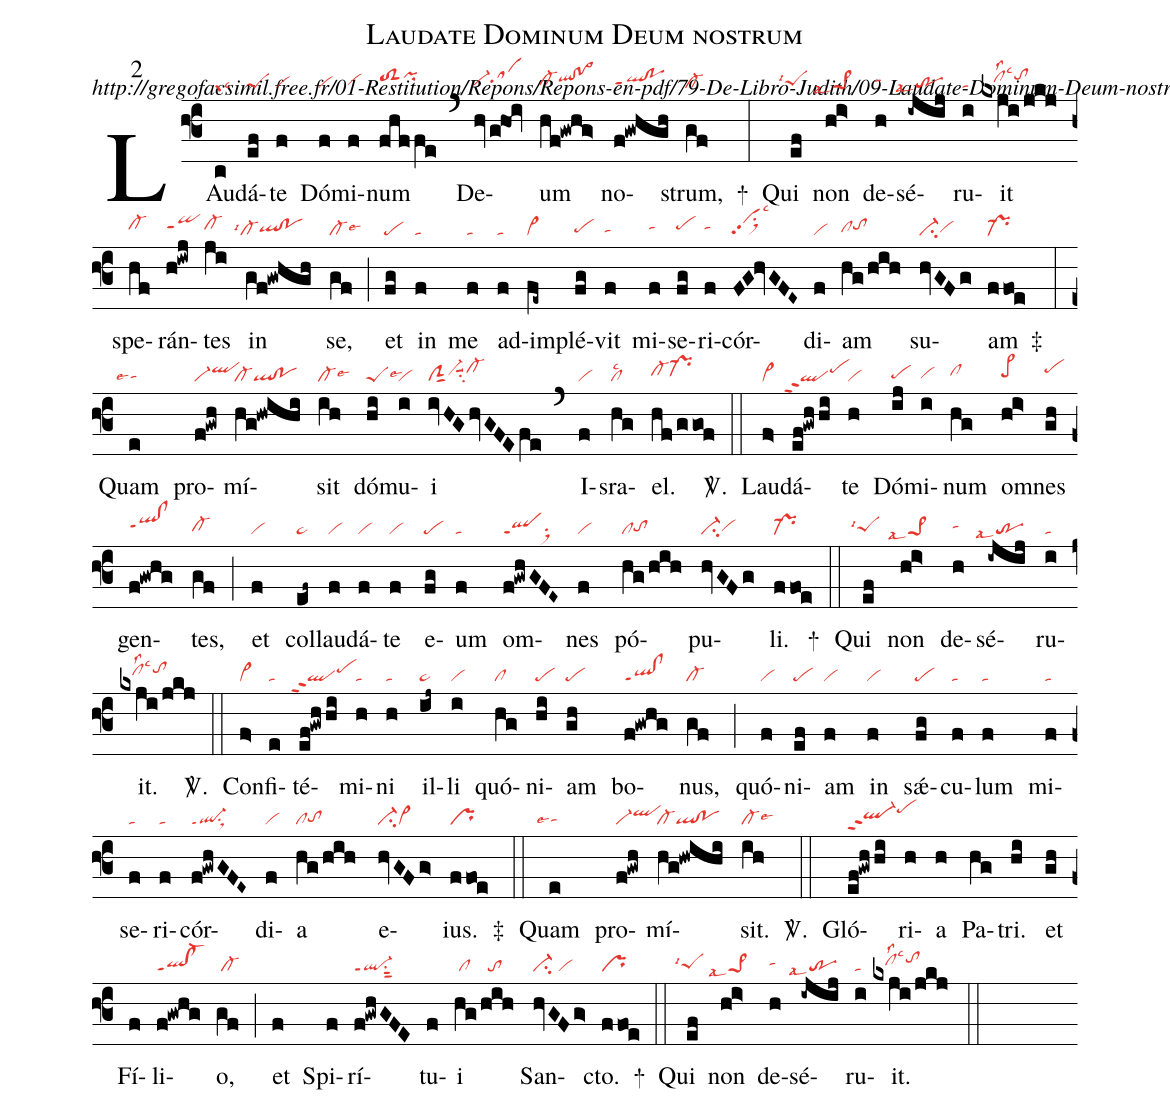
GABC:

name: Laudate Dominum Deum nostrum;
commentary: http://gregofacsimil.free.fr/01-Restitution/Repons/Repons-en-pdf/79-De-Libro-Judith/09-Laudate-Dominum-Deum-nostrum.pdf;
mode: 2;
nabc-lines: 1;
%%
(f3)
LAu(c|grlsc3)dá(ef|peS)te(f|vi) Dó(f|vi)mi(f|vihg)num(fhffe|toS2hhpihi) (`)
De(hv/ghOi|vi-hgsahh)um(hf!gwhg>|cl-hgqlhh!po>hh) no(f!gwhgh|qlhg!pohgppt1)strum,(gf|cl-) +(:)
Qui(ef|```peShglsi4) non(hi>|```pe>1lsal7) de(h|tahh)sé(-ijij|```trlsal7)ru(i|ta)it(kxji/jkj|///clhhlss2lsc3tohi) spe(hf|cl-hh)rán(h!iwj|qihhppt1)tes(ji|cl-hh) in(gf!gwhgh|```cl-lsi4qlhg!pohg) se,(gf|cl-lse6) (;)
et(fg|pe) in(f|ta) me(f|ta) ad(f|ta)im(fe~|vi>)plé(fg|pehg)vit(f|tahg) mi(f|tahh)se(fg|pehh)ri(f|tahh)cór(FG!hvGFE~|vihjpp2su1sux1lsc3)di(f|vi)am(hg/hih|clhgtohh) su(hvGFg|ci-vihg)am(ffoe|pr-) <v>\ddag{}</v>(:)
Quam(e|```tahglse4) pro(f!gwh|vi-qlhi)mí(hg!hwihi|cl-ql!po)sit(ih|cl-lse6) dó(hi|peSlse6)mu(i|vi)i(ivHGhvGFEfe|clSsut1vi-hhsuu1su2cl-hi) (`)
I(f|vi)sra(hg|cllsc2)el.(hf/ggof|cl-hhpr-hh) <sp>V/</sp>.(::)
Lau(f>|vi>)dá(ef!gwhhi|``qlppt2pehi)te(h|vi) Dó(ij|pehg)mi(i|vihg)num(hg|clhh) om(hi>|pe>hh)nes(gh|pehi) gen(f!gwhg|qlhh!clhhppt1)tes,(gf|cl-hg) (;)
et(f|vi) col(ef~|ta>)lau(f|vi)dá(f|vi)te(f|vi) e(fg|pe)um(f|ta) om(f!gwhGFE~|qlppt1su1sux1)nes(f|vi) pó(hg/hih|cltohg)pu(hvGFg|ci-vihg)li.(ffoe|pr-) +(::)
Qui(ef|```peShglsi4) non(hi>|```pe>1lsal7) de(h|tahh)sé(-ijij|```trlsal7)ru(i|ta)it.(kxji/jkj|///clhhlss2lsc3tohi) <sp>V/</sp>.(::)
Con(f>|vi>)fi(e|ta)té(ef!gwhhi|``qlppt2pehi)mi(h|ta)ni(h|ta) il(ij~|ta>)li(i|vi) quó(hg|cl)ni(hi|pe)am(gh|pe) bo(f!gwhg|ql!clppt1)nus,(gf|cl-) (;)
quó(f|vi)ni(ef|pe)am(f|vi) in(f|vi) sǽ(fg|pe)cu(f|ta)lum(f|ta) mi(f|ta)se(f|ta)ri(f|ta)cór(f!gwhGFE~|ql-ppt1su1sux1)di(f|vi)a(hg/hih|cltohg) e(hvGFg>|ci-vi>)ius.(ffoe|pr) <v>\ddag{}</v>(::)
Quam(e|```tahglse4) pro(f!gwh|vi-qlhi)mí(hg!hwihi|cl-ql!po)sit.(ih|cl-lse6) <sp>V/</sp>.(::)
Gló(ef!gwh/hi|ql-hhppt2pehj)ri(h)a(h) Pa(hg)tri.(hi) et(gh) Fí(f)li(f!gwhg|ql!cl-ppt1)o,(gf|/cl-) (;)
et(f) Spi(f)rí(f!gwhGFE|ql-ppt1su1sut2)tu(f)i(hg|/cl|/hih|//to) San(hvGFg>|ci-/vi)cto.(ffoe|pr) +(::)
Qui(ef|```peShglsi4) non(hi>|```pe>1lsal7) de(h|tahh)sé(-ijij|```trlsal7)ru(i|ta)it.(kxji/jkj|///clhhlss2lsc3tohi) (::)
